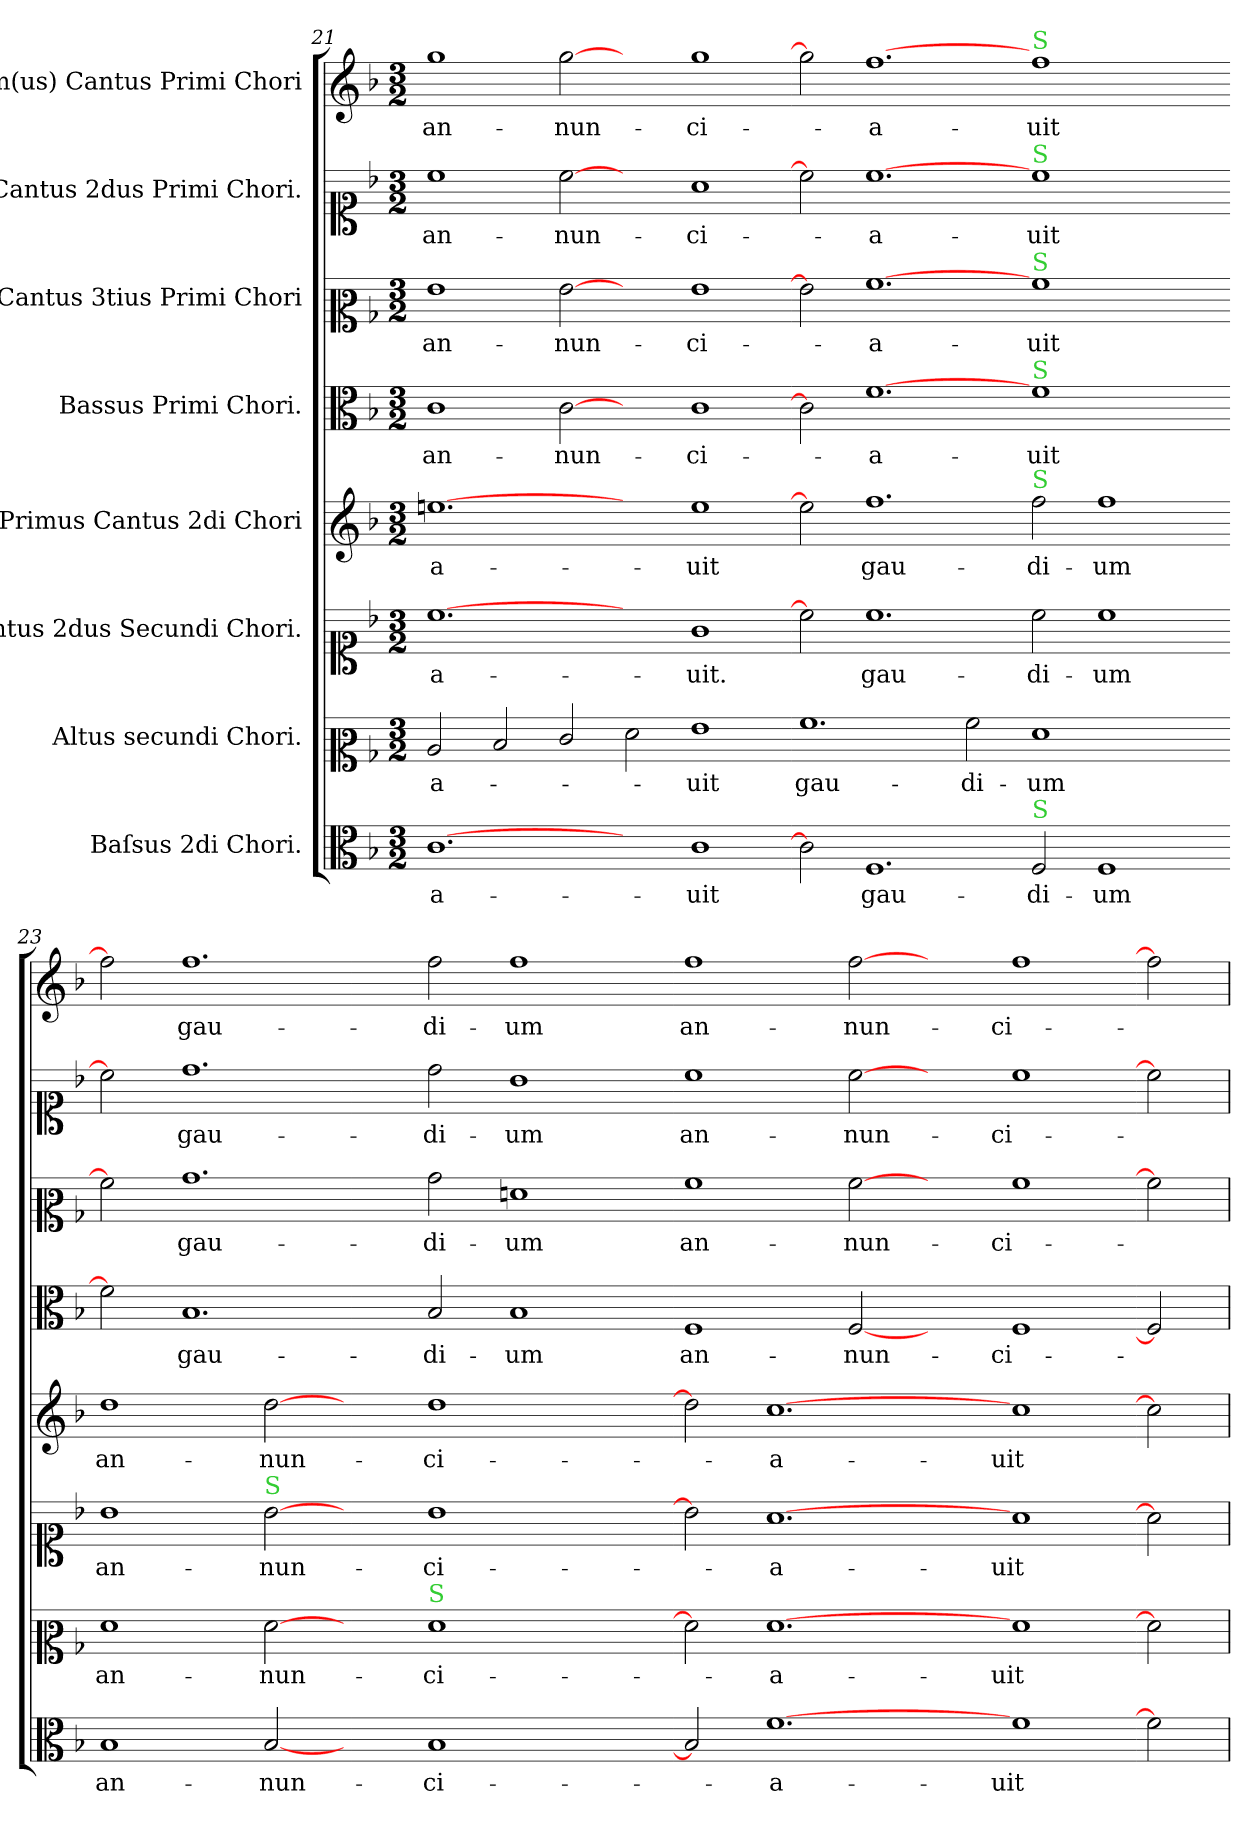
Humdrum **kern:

**kern	**text	**kern	**text	**kern	**text	**kern	**text	**kern	**text	**kern	**text	**kern	**text	**kern	**text
*part8	*part8	*part7	*part7	*part6	*part6	*part5	*part5	*part4	*part4	*part3	*part3	*part2	*part2	*part1	*part1
*staff8	*staff8	*staff7	*staff7	*staff6	*staff6	*staff5	*staff5	*staff4	*staff4	*staff3	*staff3	*staff2	*staff2	*staff1	*staff1
*I"Baſsus 2di Chori.	*	*I"Altus secundi Chori.	*	*I"Cantus 2dus Secundi Chori.	*	*I"Primus Cantus 2di Chori	*	*I"Bassus Primi Chori.	*	*I"Cantus 3tius Primi Chori	*	*I"Cantus 2dus Primi Chori.	*	*I"Im(us) Cantus Primi Chori	*
*clefC3	*	*clefC2	*	*clefC1	*	*clefG2	*	*clefC3	*	*clefC2	*	*clefC1	*	*clefG2	*
*k[b-]	*	*k[b-]	*	*k[b-]	*	*k[b-]	*	*k[b-]	*	*k[b-]	*	*k[b-]	*	*k[b-]	*
*M3/2	*	*M3/2	*	*M3/2	*	*M3/2	*	*M3/2	*	*M3/2	*	*M3/2	*	*M3/2	*
=21	=21	=21	=21	=21	=21	=21	=21	=21	=21	=21	=21	=21	=21	=21	=21
[1.c\	-a-	2c/	-a-	[1.cc\	-a-	[1.een\	-a-	1c\	an-	1g\	an-	1cc\	an-	1gg\	an-
.	.	2d/	.	.	.	.	.	.	.	.	.	.	.	.	.
.	.	2e/	.	.	.	.	.	[2c\	-nun-	[2g\	-nun-	[2cc\	-nun-	[2gg\	-nun-
2ryy	.	2f\	.	2ryy	.	2ryy	.	2ryy	.	2ryy	.	2ryy	.	2ryy	.
1c\	-uit	1g\	-uit	1g\	-uit.	1ee\	-uit	1c\	-ci-	1g\	-ci-	1a\	-ci-	1gg\	-ci-
=22-	=22-	=22-	=22-	=22-	=22-	=22-	=22-	=22-	=22-	=22-	=22-	=22-	=22-	=22-	=22-
2c\]	.	1.a\	gau-	2cc\]	.	2ee\]	.	2c\]	.	2g\]	.	2cc\]	.	2gg\]	.
1.F/	gau-	.	.	1.cc\	gau-	1.ff\	gau-	[1.f\	-a-	[1.a\	-a-	[1.cc\	-a-	[1.ff\	-a-
.	.	2a\	-di-	.	.	.	.	.	.	.	.	.	.	.	.
!	!	!	!	!	!	!	!	!	!	!	!	!	!	!LO:TX:a:color=limegreen:t=S	!
!	!	!	!	!	!	!	!	!	!	!	!	!LO:TX:a:color=limegreen:t=S	!	!	!
!	!	!	!	!	!	!	!	!	!	!LO:TX:a:color=limegreen:t=S	!	!	!	!	!
!	!	!	!	!	!	!	!	!LO:TX:a:color=limegreen:t=S	!	!	!	!	!	!	!
!	!	!	!	!	!	!LO:TX:a:color=limegreen:t=S	!	!	!	!	!	!	!	!	!
!LO:TX:a:color=limegreen:t=S	!	!	!	!	!	!	!	!	!	!	!	!	!	!	!
2F/	-di-	1f\	-um	2cc\	-di-	2ff\	-di-	1f\	-uit	1a\	-uit	1cc\	-uit	1ff\	-uit
1F/	-um	.	.	1cc\	-um	1ff\	-um	.	.	.	.	.	.	.	.
.	.	2ryy	.	.	.	.	.	2ryy	.	2ryy	.	2ryy	.	2ryy	.
=23-	=23-	=23-	=23-	=23-	=23-	=23-	=23-	=23-	=23-	=23-	=23-	=23-	=23-	=23-	=23-
1B-/	an-	1f\	an-	1b-\	an-	1dd\	an-	2f\]	.	2a\]	.	2cc\]	.	2ff\]	.
.	.	.	.	.	.	.	.	1.B-/	gau-	1.b-\	gau-	1.dd\	gau-	1.ff\	gau-
!	!	!	!	!LO:TX:a:color=limegreen:t=S	!	!	!	!	!	!	!	!	!	!	!
[2B-/	-nun-	[2f\	-nun-	[2b-\	-nun-	[2dd\	-nun-	.	.	.	.	.	.	.	.
2ryy	.	2ryy	.	2ryy	.	2ryy	.	.	.	.	.	.	.	.	.
!	!	!LO:TX:a:color=limegreen:t=S	!	!	!	!	!	!	!	!	!	!	!	!	!
1B-/	-ci-	1f\	-ci-	1b-\	-ci-	1dd\	-ci-	2B-/	-di-	2b-\	-di-	2dd\	-di-	2ff\	-di-
.	.	.	.	.	.	.	.	1B-/	-um	1fn\	-um	1b-\	-um	1ff\	-um
2ryy	.	2ryy	.	2ryy	.	2ryy	.	.	.	.	.	.	.	.	.
=24-	=24-	=24-	=24-	=24-	=24-	=24-	=24-	=24-	=24-	=24-	=24-	=24-	=24-	=24-	=24-
2B-/]	.	2f\]	.	2b-\]	.	2dd\]	.	1F/	an-	1a\	an-	1cc\	an-	1ff\	an-
[1.f\	-a-	[1.f\	-a-	[1.a\	-a-	[1.cc\	-a-	.	.	.	.	.	.	.	.
.	.	.	.	.	.	.	.	[2F/	-nun-	[2a\	-nun-	[2cc\	-nun-	[2ff\	-nun-
.	.	.	.	.	.	.	.	2ryy	.	2ryy	.	2ryy	.	2ryy	.
1f\	-uit	1f\	-uit	1a\	-uit	1cc\	-uit	1F/	-ci-	1a\	-ci-	1cc\	-ci-	1ff\	-ci-
=25-	=25-	=25-	=25-	=25-	=25-	=25-	=25-	=25-	=25-	=25-	=25-	=25-	=25-	=25-	=25-
2f\]	.	2f\]	.	2a\]	.	2cc\]	.	2F/]	.	2a\]	.	2cc\]	.	2ff\]	.
=	=	=	=	=	=	=	=	=	=	=	=	=	=	=	=
*-	*-	*-	*-	*-	*-	*-	*-	*-	*-	*-	*-	*-	*-	*-	*-
